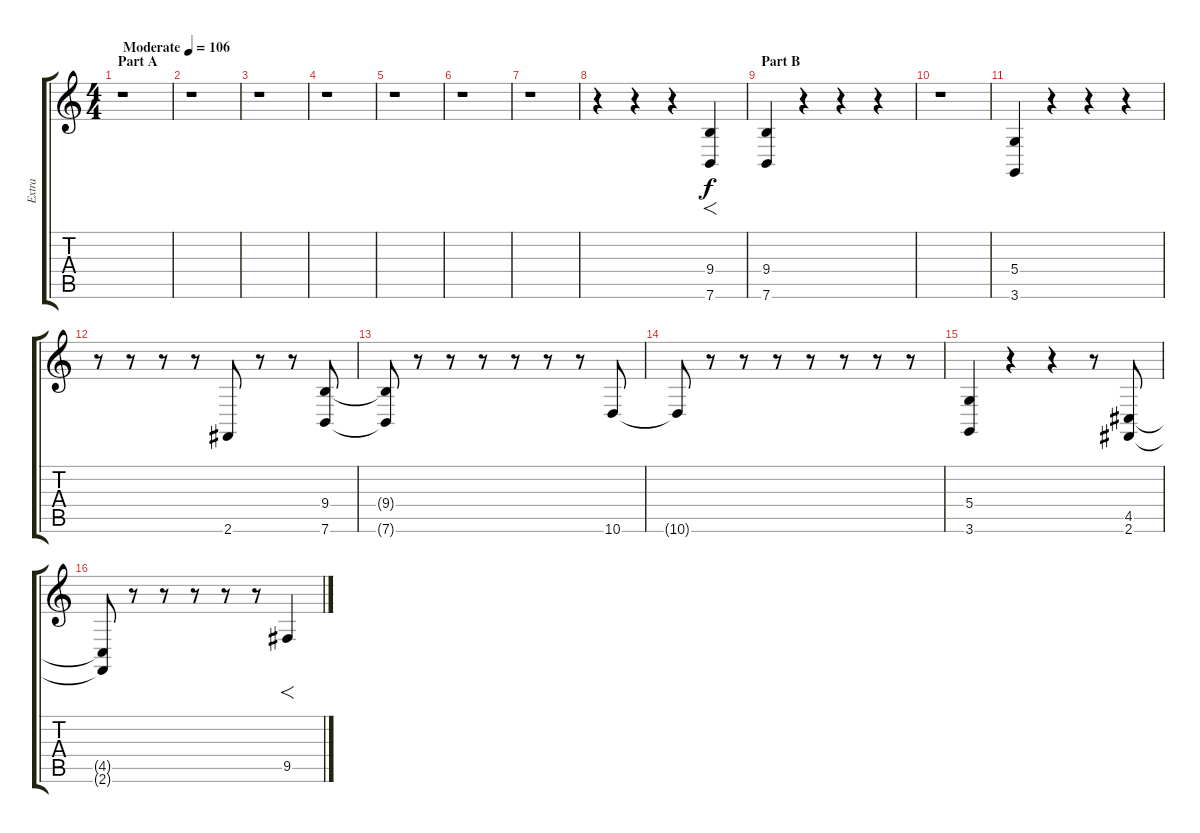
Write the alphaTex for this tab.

\track ("Extra" "Extra") {instrument lead2sawtooth}
\staff {score tabs}
\tuning (E4 B3 G3 D3 A2 E2) {hide}
\ts (4 4)
\section ("" "Part A")
\tempo (106 "Moderate")
\clef g2
\ks c
r.1{dy f instrument lead2sawtooth} |
r.1 |
r.1 |
r.1 |
r.1 |
r.1 |
r.1 |
r.4 r.4 r.4 (9.4 7.6).4{f} |
\section ("" "Part B")
(9.4 7.6).4 r.4 r.4 r.4 |
r.1 |
(5.4 3.6).4 r.4 r.4 r.4 |
r.8 r.8 r.8 r.8 2.6.8 r.8 r.8 (9.4 7.6).8 |
(9.4{t} 7.6{t}).8 r.8 r.8 r.8 r.8 r.8 r.8 10.6.8 |
10.6{t}.8 r.8 r.8 r.8 r.8 r.8 r.8 r.8 |
(5.4 3.6).4 r.4 r.4 r.8 (4.5 2.6).8 |
(4.5{t} 2.6{t}).8 r.8 r.8 r.8 r.8 r.8 9.5.4{f}
